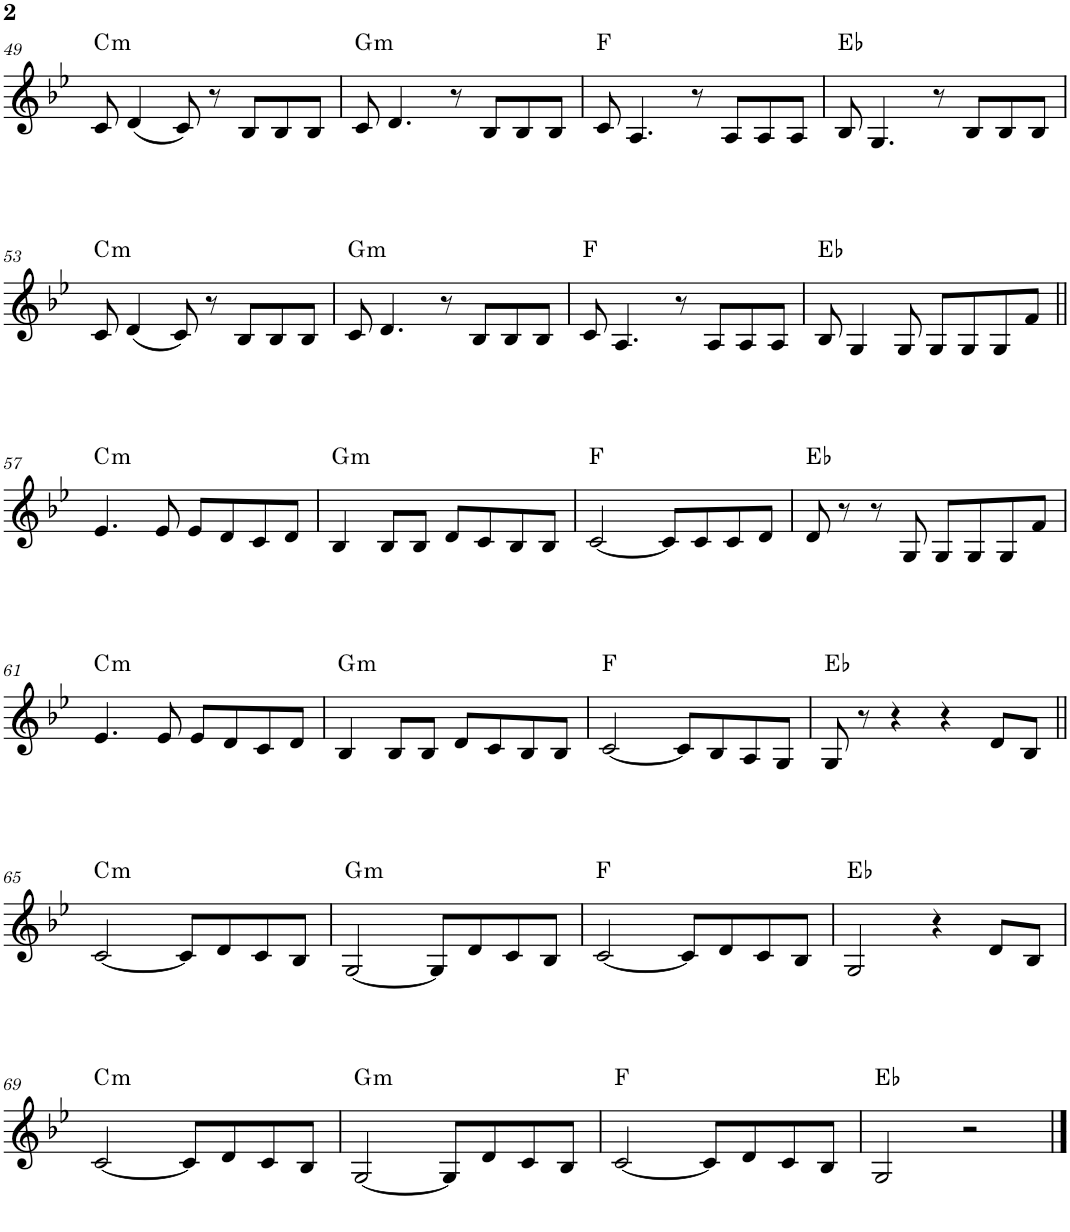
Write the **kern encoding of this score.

**kern	**harte
*part1	*part1
*staff1	*
*I"Piano	*
*I'Pno.	*
!!LO:PB:g=z
*clefG2	*
*k[b-e-]	*
*M4/4	*
=49	=49
!	!LO:H:kt=m
8c/	C:min
(4d/	.
8c/)	.
8r	.
8B-/L	.
8B-/	.
8B-/J	.
=50	=50
!	!LO:H:kt=m
8c/	G:min
4.d/	.
8r	.
8B-/L	.
8B-/	.
8B-/J	.
=51	=51
8c/	F:maj
4.A/	.
8r	.
8A/L	.
8A/	.
8A/J	.
=52	=52
8B-/	Eb:maj
4.G/	.
8r	.
8B-/L	.
8B-/	.
8B-/J	.
!!LO:LB:g=z
=53	=53
!	!LO:H:kt=m
8c/	C:min
(4d/	.
8c/)	.
8r	.
8B-/L	.
8B-/	.
8B-/J	.
=54	=54
!	!LO:H:kt=m
8c/	G:min
4.d/	.
8r	.
8B-/L	.
8B-/	.
8B-/J	.
=55	=55
8c/	F:maj
4.A/	.
8r	.
8A/L	.
8A/	.
8A/J	.
=56	=56
8B-/	Eb:maj
4G/	.
8G/	.
8G/L	.
8G/	.
8G/	.
8f/J	.
!!LO:LB:g=z
=57||	=57||
!	!LO:H:kt=m
4.e-/	C:min
8e-/	.
8e-/L	.
8d/	.
8c/	.
8d/J	.
=58	=58
!	!LO:H:kt=m
4B-/	G:min
8B-/L	.
8B-/J	.
8d/L	.
8c/	.
8B-/	.
8B-/J	.
=59	=59
[2c/	F:maj
8c/L]	.
8c/	.
8c/	.
8d/J	.
=60	=60
8d/	Eb:maj
8r	.
8r	.
8G/	.
8G/L	.
8G/	.
8G/	.
8f/J	.
!!LO:LB:g=z
=61	=61
!	!LO:H:kt=m
4.e-/	C:min
8e-/	.
8e-/L	.
8d/	.
8c/	.
8d/J	.
=62	=62
!	!LO:H:kt=m
4B-/	G:min
8B-/L	.
8B-/J	.
8d/L	.
8c/	.
8B-/	.
8B-/J	.
=63	=63
[2c/	F:maj
8c/L]	.
8B-/	.
8A/	.
8G/J	.
=64	=64
8G/	Eb:maj
8r	.
4r	.
4r	.
8d/L	.
8B-/J	.
!!LO:LB:g=z
=65||	=65||
!	!LO:H:kt=m
[2c/	C:min
8c/L]	.
8d/	.
8c/	.
8B-/J	.
=66	=66
!	!LO:H:kt=m
[2G/	G:min
8G/L]	.
8d/	.
8c/	.
8B-/J	.
=67	=67
[2c/	F:maj
8c/L]	.
8d/	.
8c/	.
8B-/J	.
=68	=68
2G/	Eb:maj
4r	.
8d/L	.
8B-/J	.
!!LO:LB:g=z
=69	=69
!	!LO:H:kt=m
[2c/	C:min
8c/L]	.
8d/	.
8c/	.
8B-/J	.
=70	=70
!	!LO:H:kt=m
[2G/	G:min
8G/L]	.
8d/	.
8c/	.
8B-/J	.
=71	=71
[2c/	F:maj
8c/L]	.
8d/	.
8c/	.
8B-/J	.
=72	=72
2G/	Eb:maj
2r	.
==	==
*-	*-
